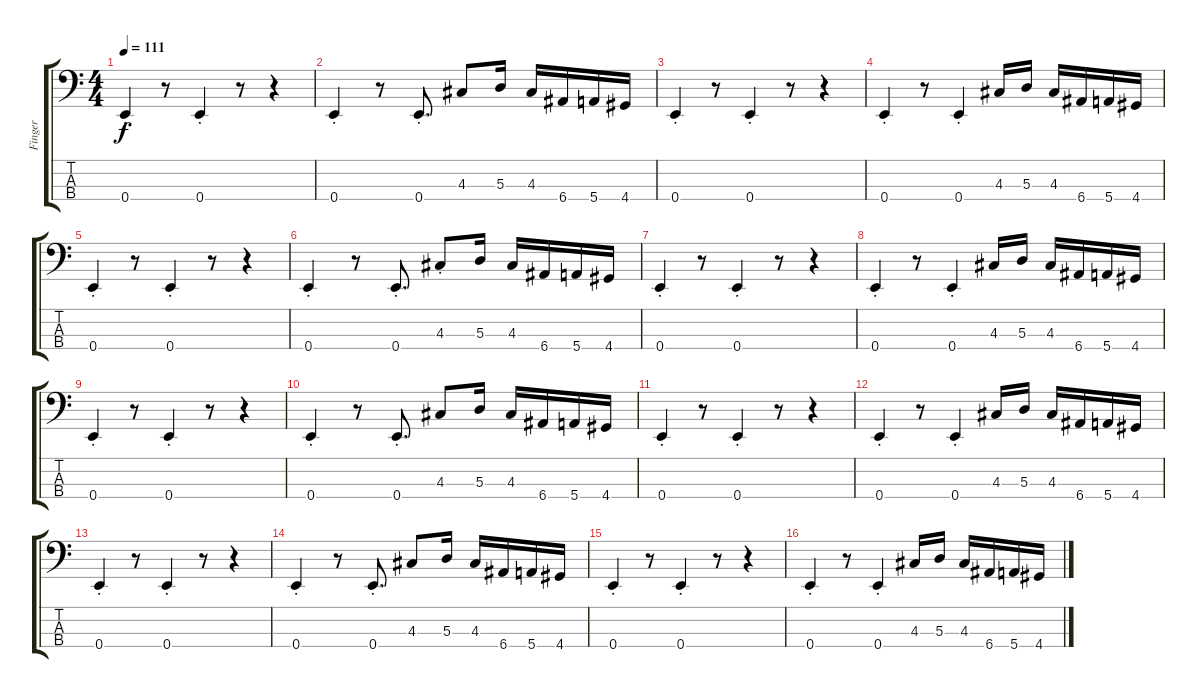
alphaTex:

\track ("Finger" "Finger") {instrument electricbassfinger}
\staff {score tabs}
\tuning (G2 D2 A1 E1) {hide}
\ts (4 4)
\tempo 111
\clef f4
\ks c
0.4{st}.4{dy f} r.8 0.4{st}.4 r.8 r.4 |
0.4{st}.4 r.8 0.4{st}.8{d} 4.3.8 5.3.16 4.3.16 6.4.16 5.4.16 4.4.16 |
0.4{st}.4 r.8 0.4{st}.4 r.8 r.4 |
0.4{st}.4 r.8 0.4{st}.4 4.3.16 5.3.16 4.3.16 6.4.16 5.4.16 4.4.16 |
0.4{st}.4 r.8 0.4{st}.4 r.8 r.4 |
0.4{st}.4 r.8 0.4{st}.8{d} 4.3{st}.8 5.3.16 4.3.16 6.4.16 5.4.16 4.4.16 |
0.4{st}.4 r.8 0.4{st}.4 r.8 r.4 |
0.4{st}.4 r.8 0.4{st}.4 4.3.16 5.3.16 4.3.16 6.4.16 5.4.16 4.4.16 |
0.4{st}.4 r.8 0.4{st}.4 r.8 r.4 |
0.4{st}.4 r.8 0.4{st}.8{d} 4.3.8 5.3.16 4.3.16 6.4.16 5.4.16 4.4.16 |
0.4{st}.4 r.8 0.4{st}.4 r.8 r.4 |
0.4{st}.4 r.8 0.4{st}.4 4.3.16 5.3.16 4.3.16 6.4.16 5.4.16 4.4.16 |
0.4{st}.4 r.8 0.4{st}.4 r.8 r.4 |
0.4{st}.4 r.8 0.4{st}.8{d} 4.3.8 5.3.16 4.3.16 6.4.16 5.4.16 4.4.16 |
0.4{st}.4 r.8 0.4{st}.4 r.8 r.4 |
0.4{st}.4 r.8 0.4{st}.4 4.3.16 5.3.16 4.3.16 6.4.16 5.4.16 4.4.16
